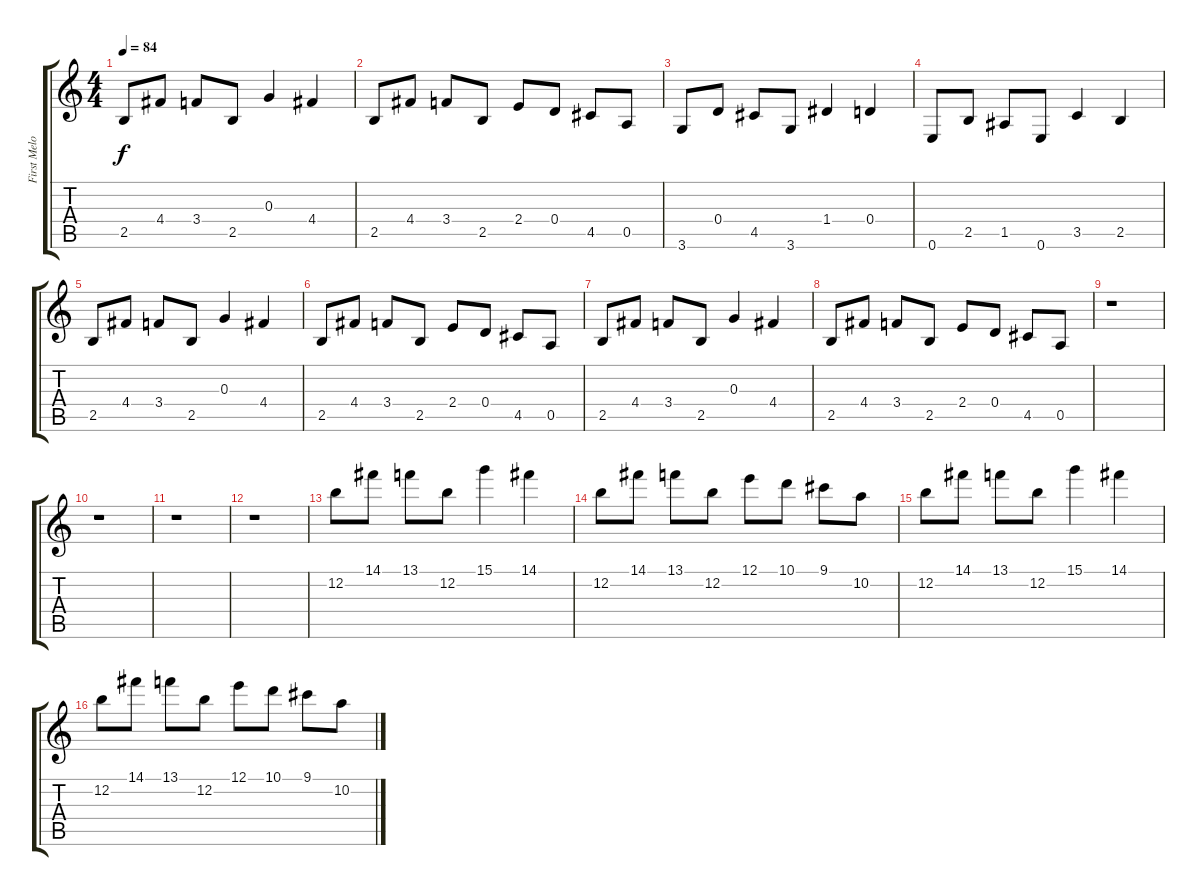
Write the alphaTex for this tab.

\track ("First Melody" "First Melo") {instrument distortionguitar}
\staff {score tabs}
\tuning (E4 B3 G3 D3 A2 E2) {hide}
\ts (4 4)
\tempo 84
\clef g2
\ks c
2.5.8{dy f} 4.4.8 3.4.8 2.5.8 0.3.4 4.4.4 |
2.5.8 4.4.8 3.4.8 2.5.8 2.4.8 0.4.8 4.5.8 0.5.8 |
3.6.8 0.4.8 4.5.8 3.6.8 1.4.4 0.4.4 |
0.6.8 2.5.8 1.5.8 0.6.8 3.5.4 2.5.4 |
2.5.8 4.4.8 3.4.8 2.5.8 0.3.4 4.4.4 |
2.5.8 4.4.8 3.4.8 2.5.8 2.4.8 0.4.8 4.5.8 0.5.8 |
2.5.8 4.4.8 3.4.8 2.5.8 0.3.4 4.4.4 |
2.5.8 4.4.8 3.4.8 2.5.8 2.4.8 0.4.8 4.5.8 0.5.8 |
r.1 |
r.1 |
r.1 |
r.1 |
12.2.8 14.1.8 13.1.8 12.2.8 15.1.4 14.1.4 |
12.2.8 14.1.8 13.1.8 12.2.8 12.1.8 10.1.8 9.1.8 10.2.8 |
12.2.8 14.1.8 13.1.8 12.2.8 15.1.4 14.1.4 |
12.2.8 14.1.8 13.1.8 12.2.8 12.1.8 10.1.8 9.1.8 10.2.8
